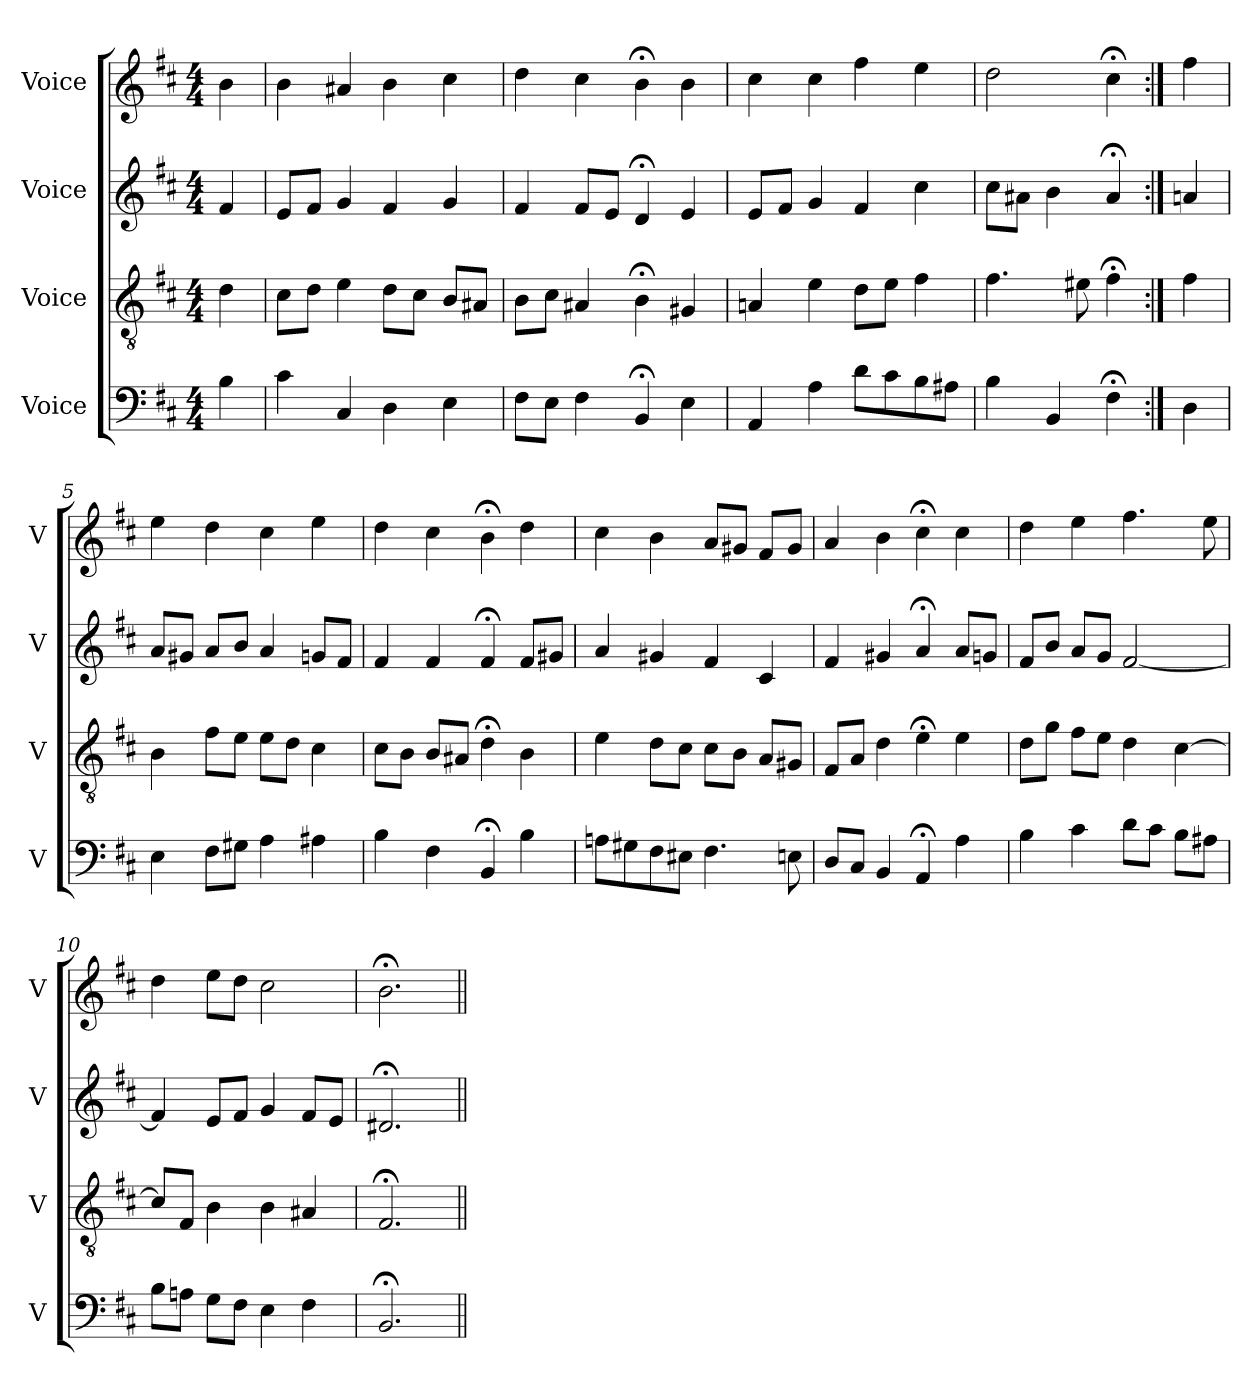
**kern	**kern	**kern	**kern
*part4	*part3	*part2	*part1
*staff4	*staff3	*staff2	*staff1
*I"Voice	*I"Voice	*I"Voice	*I"Voice
*I'V	*I'V	*I'V	*I'V
*clefF4	*clefGv2	*clefG2	*clefG2
*k[f#c#]	*k[f#c#]	*k[f#c#]	*k[f#c#]
*M4/4	*M4/4	*M4/4	*M4/4
=	=	=	=
4B\	4d\	4f#/	4b\
=1	=1	=1	=1
4c#\	8c#\L	8e/L	4b\
.	8d\J	8f#/J	.
4C#/	4e\	4g/	4a#X/
4D\	8d\L	4f#/	4b\
.	8c#\J	.	.
4E\	8B/L	4g/	4cc#\
.	8A#X/J	.	.
=2	=2	=2	=2
8F#\L	8B\L	4f#/	4dd\
8E\J	8c#\J	.	.
4F#\	4A#X/	8f#/L	4cc#\
.	.	8e/J	.
4BB;</	4B;<\	4d;</	4b;<\
4E\	4G#X/	4e/	4b\
=3	=3	=3	=3
4AA/	4An/	8e/L	4cc#\
.	.	8f#/J	.
4A\	4e\	4g/	4cc#\
8d\L	8d\L	4f#/	4ff#\
8c#\	8e\J	.	.
8B\	4f#\	4cc#\	4ee\
8A#X\J	.	.	.
=4	=4	=4	=4
4B\	4.f#\	8cc#\L	2dd\
.	.	8a#X\J	.
4BB/	.	4b\	.
.	8e#X\	.	.
4F#;<\	4f#;<\	4a#;</	4cc#;<\
=4X1:|!	=4X1:|!	=4X1:|!	=4X1:|!
4D\	4f#\	4an/	4ff#\
!!LO:LB:g=z
=5	=5	=5	=5
4E\	4B\	8a/L	4ee\
.	.	8g#X/J	.
8F#\L	8f#\L	8a/L	4dd\
8G#X\J	8e\J	8b/J	.
4A\	8e\L	4a/	4cc#\
.	8d\J	.	.
4A#X\	4c#\	8gn/L	4ee\
.	.	8f#/J	.
=6	=6	=6	=6
4B\	8c#\L	4f#/	4dd\
.	8B\J	.	.
4F#\	8B/L	4f#/	4cc#\
.	8A#X/J	.	.
4BB;</	4d;<\	4f#;</	4b;<\
4B\	4B\	8f#/L	4dd\
.	.	8g#X/J	.
=7	=7	=7	=7
8An\L	4e\	4a/	4cc#\
8G#X\	.	.	.
8F#\	8d\L	4g#X/	4b\
8E#X\J	8c#\J	.	.
4.F#\	8c#\L	4f#/	8a/L
.	8B\J	.	8g#X/J
.	8A/L	4c#/	8f#/L
8En\	8G#X/J	.	8g#/J
=8	=8	=8	=8
8D/L	8F#/L	4f#/	4a/
8C#/J	8A/J	.	.
4BB/	4d\	4g#X/	4b\
4AA;</	4e;<\	4a;</	4cc#;<\
4A\	4e\	8a/L	4cc#\
.	.	8gn/J	.
!!LO:LB:g=z
=9	=9	=9	=9
4B\	8d\L	8f#/L	4dd\
.	8g\J	8b/J	.
4c#\	8f#\L	8a/L	4ee\
.	8e\J	8g/J	.
8d\L	4d\	[2f#/	4.ff#\
8c#\J	.	.	.
8B\L	[4c#\	.	.
8A#X\J	.	.	8ee\
=10	=10	=10	=10
8B\L	8c#/L]	4f#/]	4dd\
8An\J	8F#/J	.	.
8G\L	4B\	8e/L	8ee\L
8F#\J	.	8f#/J	8dd\J
4E\	4B\	4g/	2cc#\
4F#\	4A#X/	8f#/L	.
.	.	8e/J	.
=11	=11	=11	=11
2.BB;</	2.F#;</	2.d#X;</	2.b;<\
=||	=||	=||	=||
*-	*-	*-	*-
